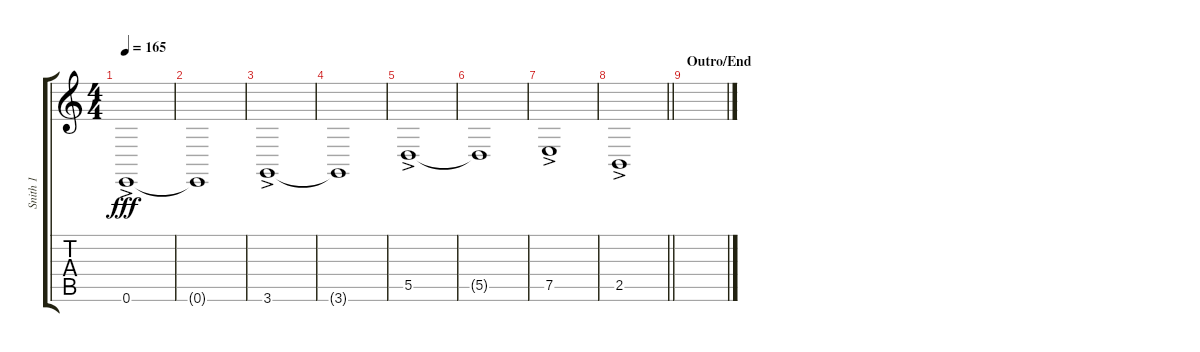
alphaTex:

\track ("Snith 1" "Snith 1") {instrument lead2sawtooth}
\staff {score tabs}
\tuning (E4 B3 G3 D3 A2 E2) {hide}
\ts (4 4)
\tempo 165
\clef g2
\ks c
0.6{ac}.1{dy fff} |
0.6{t}.1 |
3.6{ac}.1 |
3.6{t}.1 |
5.5{ac}.1 |
5.5{t}.1 |
7.5{ac}.1 |
\barLineRight lightlight
2.5{ac}.1 |
\section ("" "Outro/End")
